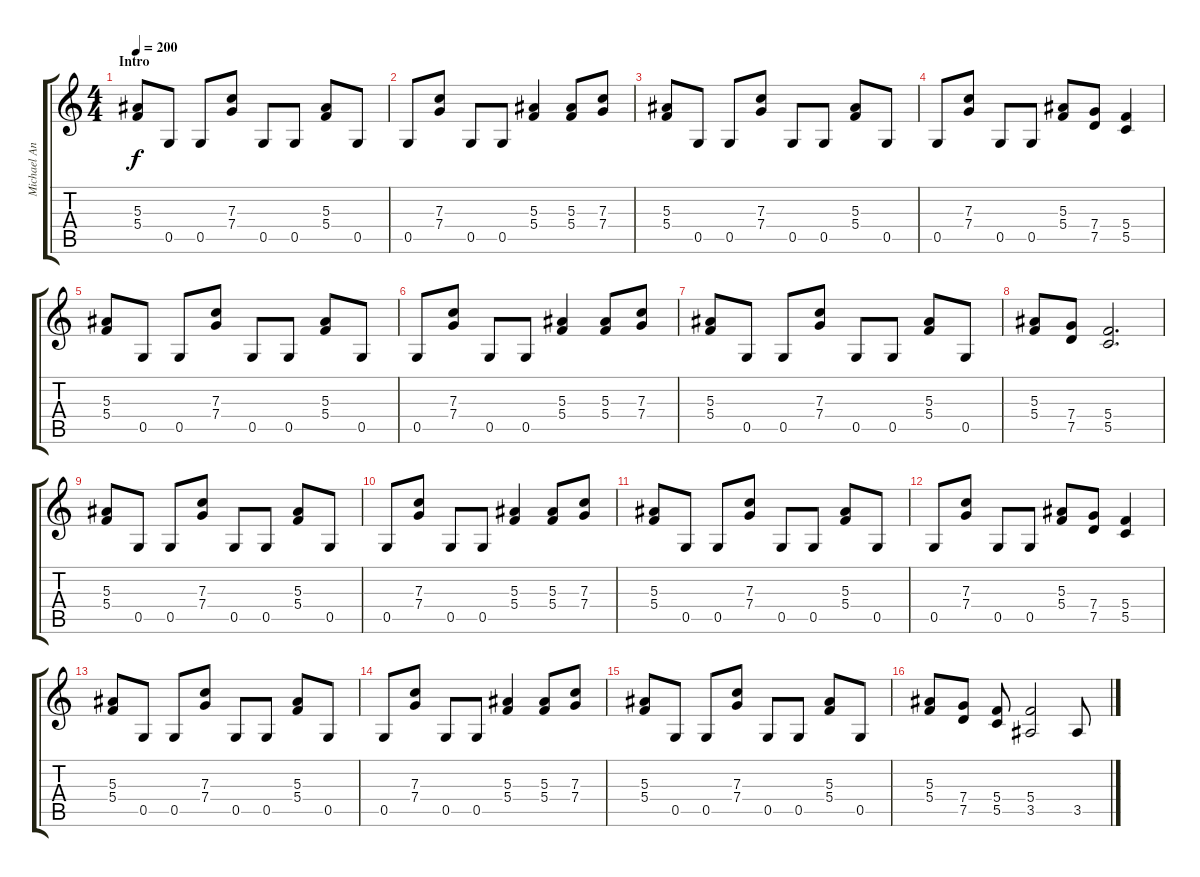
\track ("Michael Angelo" "Michael An") {instrument distortionguitar}
\staff {score tabs}
\tuning (D4 A3 F3 C3 G2 D2) {hide}
\ts (4 4)
\section ("" "Intro")
\tempo 200
\clef g2
\ks c
(5.3 5.4).8{dy f instrument distortionguitar} 0.5.8 0.5.8 (7.3 7.4).8 0.5.8 0.5.8 (5.3 5.4).8 0.5.8 |
0.5.8 (7.3 7.4).8 0.5.8 0.5.8 (5.3 5.4).4 (5.3 5.4).8 (7.3 7.4).8 |
(5.3 5.4).8 0.5.8 0.5.8 (7.3 7.4).8 0.5.8 0.5.8 (5.3 5.4).8 0.5.8 |
0.5.8 (7.3 7.4).8 0.5.8 0.5.8 (5.3 5.4).8 (7.4 7.5).8 (5.4 5.5).4 |
(5.3 5.4).8 0.5.8 0.5.8 (7.3 7.4).8 0.5.8 0.5.8 (5.3 5.4).8 0.5.8 |
0.5.8 (7.3 7.4).8 0.5.8 0.5.8 (5.3 5.4).4 (5.3 5.4).8 (7.3 7.4).8 |
(5.3 5.4).8 0.5.8 0.5.8 (7.3 7.4).8 0.5.8 0.5.8 (5.3 5.4).8 0.5.8 |
(5.3 5.4).8 (7.4 7.5).8 (5.4 5.5).2{d} |
(5.3 5.4).8 0.5.8 0.5.8 (7.3 7.4).8 0.5.8 0.5.8 (5.3 5.4).8 0.5.8 |
0.5.8 (7.3 7.4).8 0.5.8 0.5.8 (5.3 5.4).4 (5.3 5.4).8 (7.3 7.4).8 |
(5.3 5.4).8 0.5.8 0.5.8 (7.3 7.4).8 0.5.8 0.5.8 (5.3 5.4).8 0.5.8 |
0.5.8 (7.3 7.4).8 0.5.8 0.5.8 (5.3 5.4).8 (7.4 7.5).8 (5.4 5.5).4 |
(5.3 5.4).8 0.5.8 0.5.8 (7.3 7.4).8 0.5.8 0.5.8 (5.3 5.4).8 0.5.8 |
0.5.8 (7.3 7.4).8 0.5.8 0.5.8 (5.3 5.4).4 (5.3 5.4).8 (7.3 7.4).8 |
(5.3 5.4).8 0.5.8 0.5.8 (7.3 7.4).8 0.5.8 0.5.8 (5.3 5.4).8 0.5.8 |
(5.3 5.4).8 (7.4 7.5).8 (5.4 5.5).8 (5.4 3.5).2 3.5.8
